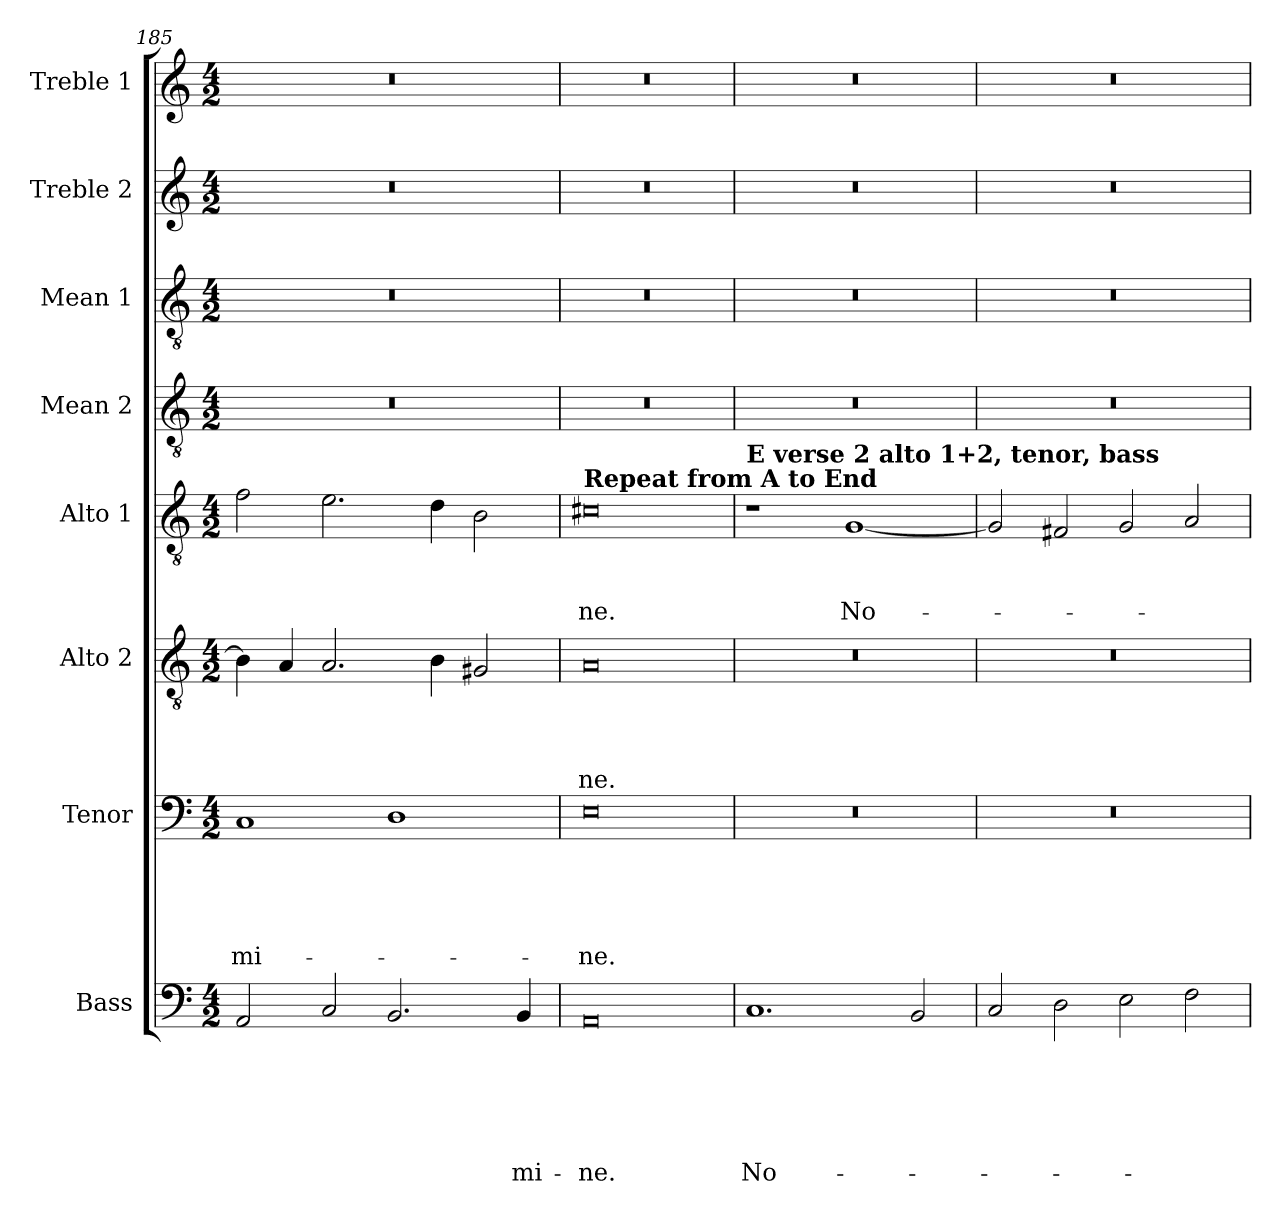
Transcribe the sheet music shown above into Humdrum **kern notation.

**kern	**text	**text	**text	**text	**text	**text	**kern	**text	**text	**text	**text	**text	**kern	**text	**text	**text	**text	**kern	**text	**text	**text	**kern	**kern	**kern	**kern
*part8	*part8	*part8	*part8	*part8	*part8	*part8	*part7	*part7	*part7	*part7	*part7	*part7	*part6	*part6	*part6	*part6	*part6	*part5	*part5	*part5	*part5	*part4	*part3	*part2	*part1
*staff8	*staff8	*staff8	*staff8	*staff8	*staff8	*staff8	*staff7	*staff7	*staff7	*staff7	*staff7	*staff7	*staff6	*staff6	*staff6	*staff6	*staff6	*staff5	*staff5	*staff5	*staff5	*staff4	*staff3	*staff2	*staff1
*I"Bass	*	*	*	*	*	*	*I"Tenor	*	*	*	*	*	*I"Alto 2	*	*	*	*	*I"Alto 1	*	*	*	*I"Mean 2	*I"Mean 1	*I"Treble 2	*I"Treble 1
*clefF4	*	*	*	*	*	*	*clefF4	*	*	*	*	*	*clefGv2	*	*	*	*	*clefGv2	*	*	*	*clefGv2	*clefGv2	*clefG2	*clefG2
*k[]	*	*	*	*	*	*	*k[]	*	*	*	*	*	*k[]	*	*	*	*	*k[]	*	*	*	*k[]	*k[]	*k[]	*k[]
*C:	*	*	*	*	*	*	*C:	*	*	*	*	*	*C:	*	*	*	*	*C:	*	*	*	*C:	*C:	*C:	*C:
*M4/2	*	*	*	*	*	*	*M4/2	*	*	*	*	*	*M4/2	*	*	*	*	*M4/2	*	*	*	*M4/2	*M4/2	*M4/2	*M4/2
=185	=185	=185	=185	=185	=185	=185	=185	=185	=185	=185	=185	=185	=185	=185	=185	=185	=185	=185	=185	=185	=185	=185	=185	=185	=185
2AA/	.	.	.	.	.	.	1C	.	.	.	.	-mi-	4B\]	.	.	.	.	2f\	.	.	.	0r	0r	0r	0r
.	.	.	.	.	.	.	.	.	.	.	.	.	4A/	.	.	.	.	.	.	.	.	.	.	.	.
2C/	.	.	.	.	.	.	.	.	.	.	.	.	2.A/	.	.	.	.	2.e\	.	.	.	.	.	.	.
2.BB/	.	.	.	.	.	.	1D	.	.	.	.	.	.	.	.	.	.	.	.	.	.	.	.	.	.
.	.	.	.	.	.	.	.	.	.	.	.	.	4B\	.	.	.	.	4d\	.	.	.	.	.	.	.
.	.	.	.	.	.	.	.	.	.	.	.	.	2G#X/	.	.	.	.	2B\	.	.	.	.	.	.	.
4BB/	.	.	.	.	.	-mi-	.	.	.	.	.	.	.	.	.	.	.	.	.	.	.	.	.	.	.
=186	=186	=186	=186	=186	=186	=186	=186	=186	=186	=186	=186	=186	=186	=186	=186	=186	=186	=186	=186	=186	=186	=186	=186	=186	=186
!	!	!	!	!	!	!	!	!	!	!	!	!	!	!	!	!	!	!LO:TX:a:B:t=Repeat from A  to End	!	!	!	!	!	!	!
0AA	.	.	.	.	.	-ne.	0E	.	.	.	.	-ne.	0A	.	.	.	-ne.	0c#X	.	.	-ne.	0r	0r	0r	0r
!!LO:PB:g=z
=187!	=187!	=187!	=187!	=187!	=187!	=187!	=187!	=187!	=187!	=187!	=187!	=187!	=187!	=187!	=187!	=187!	=187!	=187!	=187!	=187!	=187!	=187!	=187!	=187!	=187!
!	!	!	!	!	!	!	!	!	!	!	!	!	!	!	!	!	!	!LO:TX:a:B:t=E verse 2  alto 1+2, tenor, bass	!	!	!	!	!	!	!
1.C	.	.	.	.	.	No-	0r	.	.	.	.	.	0r	.	.	.	.	1r	.	.	.	0r	0r	0r	0r
.	.	.	.	.	.	.	.	.	.	.	.	.	.	.	.	.	.	[1G	.	.	No-	.	.	.	.
2BB/	.	.	.	.	.	.	.	.	.	.	.	.	.	.	.	.	.	.	.	.	.	.	.	.	.
=188	=188	=188	=188	=188	=188	=188	=188	=188	=188	=188	=188	=188	=188	=188	=188	=188	=188	=188	=188	=188	=188	=188	=188	=188	=188
2C/	.	.	.	.	.	.	0r	.	.	.	.	.	0r	.	.	.	.	2G/]	.	.	.	0r	0r	0r	0r
2D\	.	.	.	.	.	.	.	.	.	.	.	.	.	.	.	.	.	2F#X/	.	.	.	.	.	.	.
2E\	.	.	.	.	.	.	.	.	.	.	.	.	.	.	.	.	.	2G/	.	.	.	.	.	.	.
2F\	.	.	.	.	.	.	.	.	.	.	.	.	.	.	.	.	.	2A/	.	.	.	.	.	.	.
=	=	=	=	=	=	=	=	=	=	=	=	=	=	=	=	=	=	=	=	=	=	=	=	=	=
*-	*-	*-	*-	*-	*-	*-	*-	*-	*-	*-	*-	*-	*-	*-	*-	*-	*-	*-	*-	*-	*-	*-	*-	*-	*-
